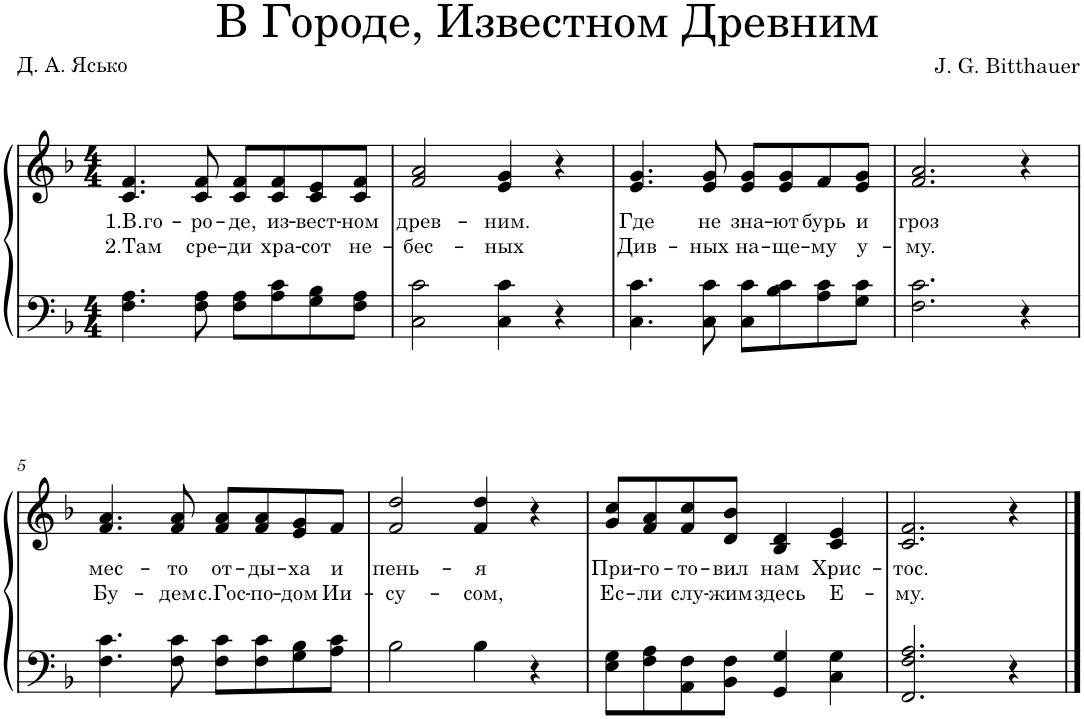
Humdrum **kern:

**kern	**kern	**text	**text
*part1	*part1	*part1	*part1
*staff2	*staff1	*staff1	*staff1
*I"Piano	*	*	*
*I'Pno.	*	*	*
*clefF4	*clefG2	*	*
*k[b-]	*k[b-]	*	*
*M4/4	*M4/4	*	*
=1	=1	=1	=1
!	!	!LO:LY:b	!LO:LY:b
4.F\ 4.A\	4.c/ 4.f/	1.В.го-	2.Там
!	!	!LO:LY:b	!LO:LY:b
8F\ 8A\	8c/ 8f/	-po-	сре-
!	!	!LO:LY:b	!LO:LY:b
8F\ 8A\L	8c/ 8f/L	-де,	-ди
!	!	!LO:LY:b	!LO:LY:b
8A\ 8c\	8c/ 8f/	из-	хра-
!	!	!LO:LY:b	!LO:LY:b
8G\ 8B-\	8c/ 8e/	-вест-	-сот
!	!	!LO:LY:b	!LO:LY:b
8F\ 8A\J	8c/ 8f/J	-ном	не-
=2	=2	=2	=2
!	!	!LO:LY:b	!LO:LY:b
2C\ 2c\	2f/ 2a/	древ-	-бес-
!	!	!LO:LY:b	!LO:LY:b
4C\ 4c\	4e/ 4g/	-ним.	-ных
4r	4r	.	.
=3	=3	=3	=3
!	!	!LO:LY:b	!LO:LY:b
4.C\ 4.c\	4.e/ 4.g/	Где	Див-
!	!	!LO:LY:b	!LO:LY:b
8C\ 8c\	8e/ 8g/	не	-ных
!	!	!LO:LY:b	!LO:LY:b
8C\ 8c\L	8e/ 8g/L	зна-	на-
!	!	!LO:LY:b	!LO:LY:b
8B-\ 8c\	8e/ 8g/	-ют	-ще-
!	!	!LO:LY:b	!LO:LY:b
8A\ 8c\	8f/	бурь	-му
!	!	!LO:LY:b	!LO:LY:b
8G\ 8c\J	8e/ 8g/J	и	у-
=4	=4	=4	=4
!	!	!LO:LY:b	!LO:LY:b
2.F\ 2.c\	2.f/ 2.a/	гроз	-му.
4r	4r	.	.
!!LO:LB:g=z
=5	=5	=5	=5
!	!	!LO:LY:b	!LO:LY:b
4.F\ 4.c\	4.f/ 4.a/	мec-	Бу-
!	!	!LO:LY:b	!LO:LY:b
8F\ 8c\	8f/ 8a/	-то	-дем
!	!	!LO:LY:b	!LO:LY:b
8F\ 8c\L	8f/ 8a/L	от-	с.Гос-
!	!	!LO:LY:b	!LO:LY:b
8F\ 8c\	8f/ 8a/	-ды-	-по-
!	!	!LO:LY:b	!LO:LY:b
8G\ 8B-\	8e/ 8g/	-ха	-дом
!	!	!LO:LY:b	!LO:LY:b
8A\ 8c\J	8f/J	и	Ии-
=6	=6	=6	=6
!	!	!LO:LY:b	!LO:LY:b
2B-\	2f/ 2dd/	пень-	-су-
!	!	!LO:LY:b	!LO:LY:b
4B-\	4f/ 4dd/	-я	-сом,
4r	4r	.	.
=7	=7	=7	=7
!	!	!LO:LY:b	!LO:LY:b
8E\ 8G\L	8g/ 8cc/L	При-	Ес-
!	!	!LO:LY:b	!LO:LY:b
8F\ 8A\	8f/ 8a/	-го-	-ли
!	!	!LO:LY:b	!LO:LY:b
8AA\ 8F\	8f/ 8cc/	-то-	слу-
!	!	!LO:LY:b	!LO:LY:b
8BB-\ 8F\J	8d/ 8b-/J	-вил	-жим
!	!	!LO:LY:b	!LO:LY:b
4GG/ 4G/	4B-/ 4d/	нам	здесь
!	!	!LO:LY:b	!LO:LY:b
4C\ 4G\	4c/ 4e/	Хрис-	Е-
=8	=8	=8	=8
!	!	!LO:LY:b	!LO:LY:b
2.FF/ 2.F/ 2.A/	2.c/ 2.f/	-тос.	-му.
4r	4r	.	.
==	==	==	==
*-	*-	*-	*-
